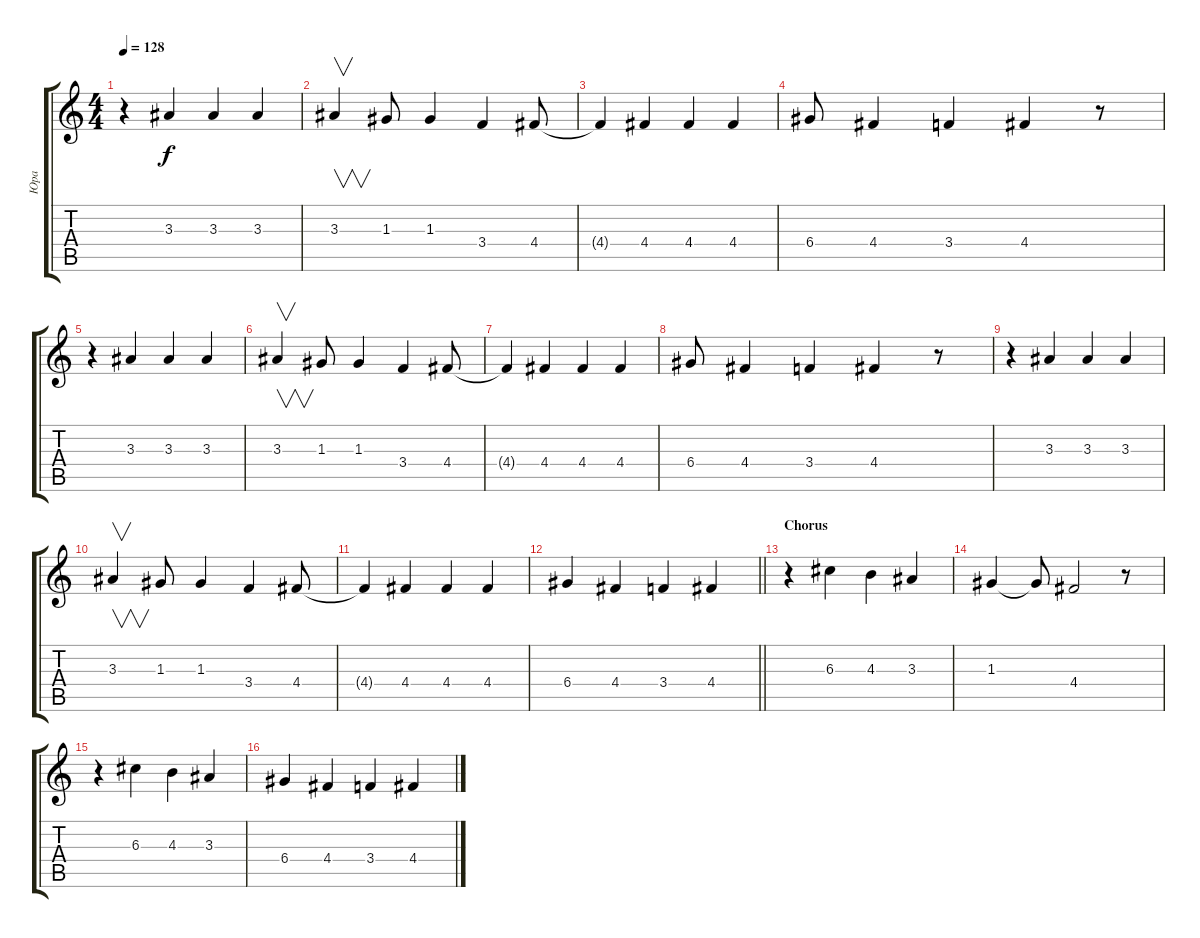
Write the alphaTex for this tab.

\track ("Юра" "Юра") {instrument overdrivenguitar}
\staff {score tabs}
\tuning (E4 B3 G3 D3 A2 E2) {hide}
\ts (4 4)
\tempo 128
\clef g2
\ks c
r.4{dy f} 3.3.4 3.3.4 3.3.4 |
3.3.4{v} 1.3.8 1.3.4 3.4.4 4.4.8 |
4.4{t}.4 4.4.4 4.4.4 4.4.4 |
6.4.8 4.4.4 3.4.4 4.4.4 r.8 |
r.4 3.3.4 3.3.4 3.3.4 |
3.3.4{v} 1.3.8 1.3.4 3.4.4 4.4.8 |
4.4{t}.4 4.4.4 4.4.4 4.4.4 |
6.4.8 4.4.4 3.4.4 4.4.4 r.8 |
r.4 3.3.4 3.3.4 3.3.4 |
3.3.4{v} 1.3.8 1.3.4 3.4.4 4.4.8 |
4.4{t}.4 4.4.4 4.4.4 4.4.4 |
\barLineRight lightlight
6.4.4 4.4.4 3.4.4 4.4.4 |
\section ("" "Chorus")
r.4 6.3.4 4.3.4 3.3.4 |
1.3.4 1.3{t}.8 4.4.2 r.8 |
r.4 6.3.4 4.3.4 3.3.4 |
6.4.4 4.4.4 3.4.4 4.4.4
